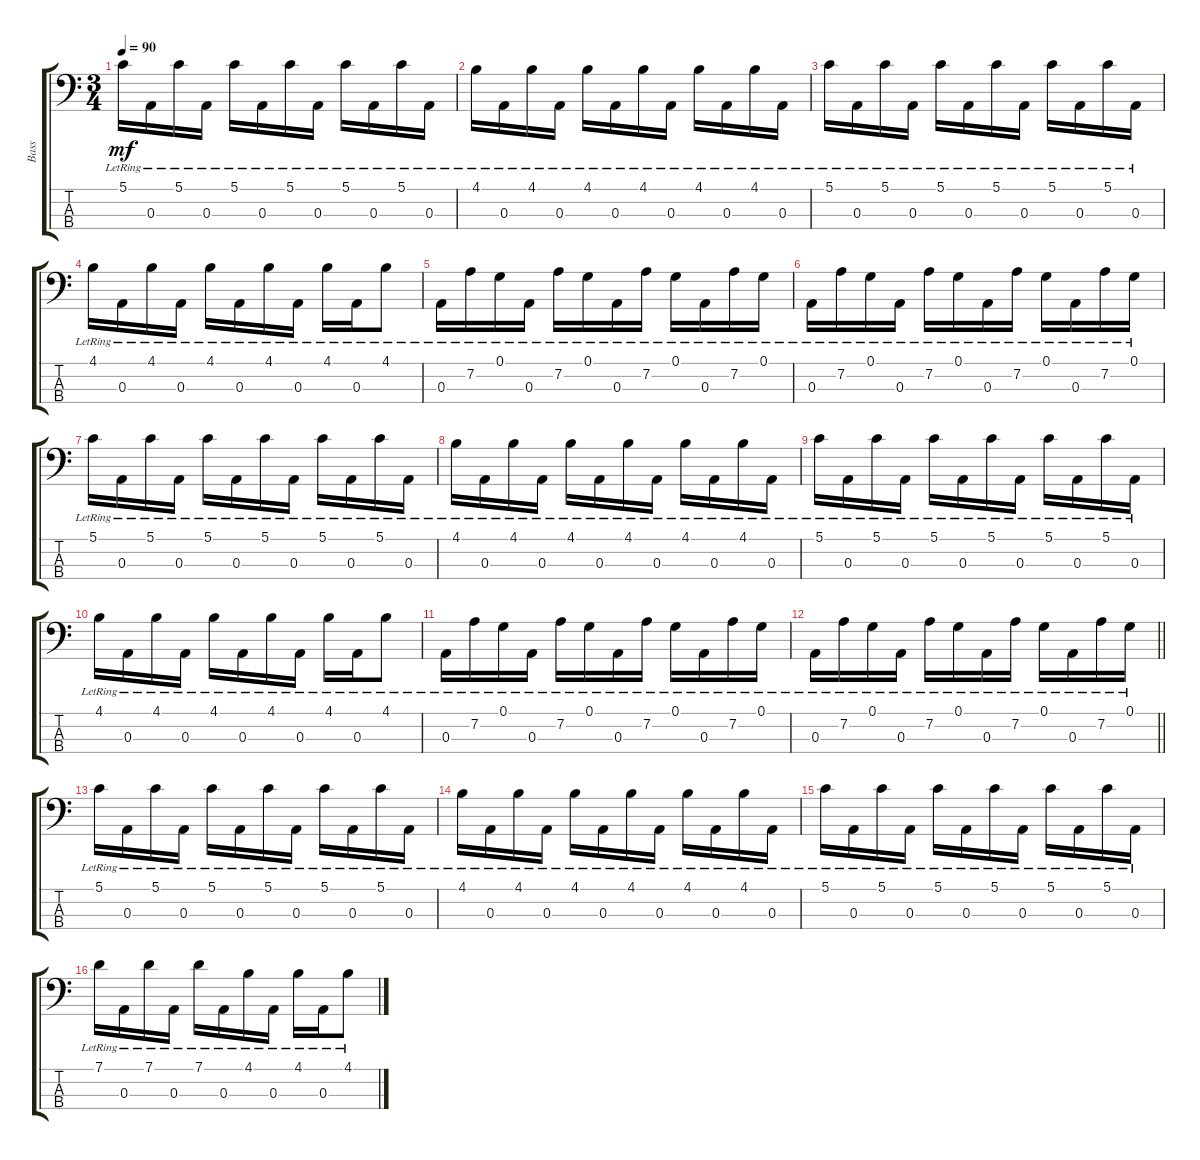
\track ("Bass" "Bass") {instrument electricbassfinger}
\staff {score tabs}
\tuning (G2 D2 A1 D1) {hide}
\ts (3 4)
\section ("" "")
\tempo 90
\clef f4
\ks c
5.1{lr}.16{dy mf} 0.3{lr}.16 5.1{lr}.16 0.3{lr}.16 5.1{lr}.16 0.3{lr}.16 5.1{lr}.16 0.3{lr}.16 5.1{lr}.16 0.3{lr}.16 5.1{lr}.16 0.3{lr}.16 |
4.1{lr}.16 0.3{lr}.16 4.1{lr}.16 0.3{lr}.16 4.1{lr}.16 0.3{lr}.16 4.1{lr}.16 0.3{lr}.16 4.1{lr}.16 0.3{lr}.16 4.1{lr}.16 0.3{lr}.16 |
5.1{lr}.16 0.3{lr}.16 5.1{lr}.16 0.3{lr}.16 5.1{lr}.16 0.3{lr}.16 5.1{lr}.16 0.3{lr}.16 5.1{lr}.16 0.3{lr}.16 5.1{lr}.16 0.3{lr}.16 |
4.1{lr}.16 0.3{lr}.16 4.1{lr}.16 0.3{lr}.16 4.1{lr}.16 0.3{lr}.16 4.1{lr}.16 0.3{lr}.16 4.1{lr}.16 0.3{lr}.16 4.1{lr}.8 |
0.3{lr}.16 7.2{lr}.16 0.1{lr}.16 0.3{lr}.16 7.2{lr}.16 0.1{lr}.16 0.3{lr}.16 7.2{lr}.16 0.1{lr}.16 0.3{lr}.16 7.2{lr}.16 0.1{lr}.16 |
0.3{lr}.16 7.2{lr}.16 0.1{lr}.16 0.3{lr}.16 7.2{lr}.16 0.1{lr}.16 0.3{lr}.16 7.2{lr}.16 0.1{lr}.16 0.3{lr}.16 7.2{lr}.16 0.1{lr}.16 |
5.1{lr}.16 0.3{lr}.16 5.1{lr}.16 0.3{lr}.16 5.1{lr}.16 0.3{lr}.16 5.1{lr}.16 0.3{lr}.16 5.1{lr}.16 0.3{lr}.16 5.1{lr}.16 0.3{lr}.16 |
4.1{lr}.16 0.3{lr}.16 4.1{lr}.16 0.3{lr}.16 4.1{lr}.16 0.3{lr}.16 4.1{lr}.16 0.3{lr}.16 4.1{lr}.16 0.3{lr}.16 4.1{lr}.16 0.3{lr}.16 |
5.1{lr}.16 0.3{lr}.16 5.1{lr}.16 0.3{lr}.16 5.1{lr}.16 0.3{lr}.16 5.1{lr}.16 0.3{lr}.16 5.1{lr}.16 0.3{lr}.16 5.1{lr}.16 0.3{lr}.16 |
4.1{lr}.16 0.3{lr}.16 4.1{lr}.16 0.3{lr}.16 4.1{lr}.16 0.3{lr}.16 4.1{lr}.16 0.3{lr}.16 4.1{lr}.16 0.3{lr}.16 4.1{lr}.8 |
0.3{lr}.16 7.2{lr}.16 0.1{lr}.16 0.3{lr}.16 7.2{lr}.16 0.1{lr}.16 0.3{lr}.16 7.2{lr}.16 0.1{lr}.16 0.3{lr}.16 7.2{lr}.16 0.1{lr}.16 |
\barLineRight lightlight
0.3{lr}.16 7.2{lr}.16 0.1{lr}.16 0.3{lr}.16 7.2{lr}.16 0.1{lr}.16 0.3{lr}.16 7.2{lr}.16 0.1{lr}.16 0.3{lr}.16 7.2{lr}.16 0.1{lr}.16 |
5.1{lr}.16 0.3{lr}.16 5.1{lr}.16 0.3{lr}.16 5.1{lr}.16 0.3{lr}.16 5.1{lr}.16 0.3{lr}.16 5.1{lr}.16 0.3{lr}.16 5.1{lr}.16 0.3{lr}.16 |
4.1{lr}.16 0.3{lr}.16 4.1{lr}.16 0.3{lr}.16 4.1{lr}.16 0.3{lr}.16 4.1{lr}.16 0.3{lr}.16 4.1{lr}.16 0.3{lr}.16 4.1{lr}.16 0.3{lr}.16 |
5.1{lr}.16 0.3{lr}.16 5.1{lr}.16 0.3{lr}.16 5.1{lr}.16 0.3{lr}.16 5.1{lr}.16 0.3{lr}.16 5.1{lr}.16 0.3{lr}.16 5.1{lr}.16 0.3{lr}.16 |
7.1{lr}.16 0.3{lr}.16 7.1{lr}.16 0.3{lr}.16 7.1{lr}.16 0.3{lr}.16 4.1{lr}.16 0.3{lr}.16 4.1{lr}.16 0.3{lr}.16 4.1{lr}.8
